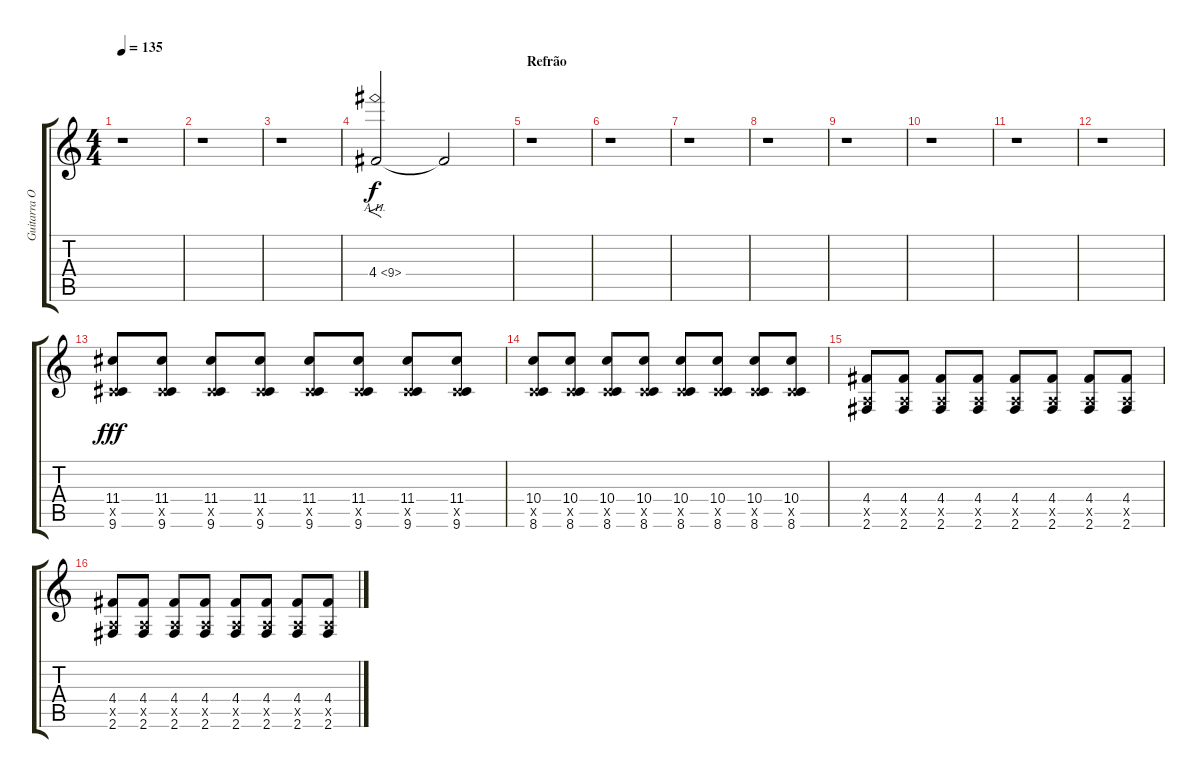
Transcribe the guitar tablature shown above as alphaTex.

\track ("Guitarra Overdriven | Lucas" "Guitarra O") {instrument overdrivenguitar}
\staff {score tabs}
\tuning (E4 B3 G3 D3 A2 E2) {hide}
\ts (4 4)
\tempo 135
\clef g2
\ks c
r.1{dy fff} |
r.1 |
r.1 |
4.4{ah 5}.2{f dy f} 4.4{t}.2 |
\section ("" "Refrão")
r.1 |
r.1 |
r.1 |
r.1 |
r.1 |
r.1 |
r.1 |
r.1 |
(11.4 4.5{x} 9.6).8{dy fff} (11.4 4.5{x} 9.6).8 (11.4 4.5{x} 9.6).8 (11.4 4.5{x} 9.6).8 (11.4 4.5{x} 9.6).8 (11.4 4.5{x} 9.6).8 (11.4 4.5{x} 9.6).8 (11.4 4.5{x} 9.6).8 |
(10.4 3.5{x} 8.6).8 (10.4 3.5{x} 8.6).8 (10.4 3.5{x} 8.6).8 (10.4 3.5{x} 8.6).8 (10.4 3.5{x} 8.6).8 (10.4 3.5{x} 8.6).8 (10.4 3.5{x} 8.6).8 (10.4 3.5{x} 8.6).8 |
(4.4 0.5{x} 2.6).8 (4.4 0.5{x} 2.6).8 (4.4 0.5{x} 2.6).8 (4.4 0.5{x} 2.6).8 (4.4 0.5{x} 2.6).8 (4.4 0.5{x} 2.6).8 (4.4 0.5{x} 2.6).8 (4.4 0.5{x} 2.6).8 |
(4.4 0.5{x} 2.6).8 (4.4 0.5{x} 2.6).8 (4.4 0.5{x} 2.6).8 (4.4 0.5{x} 2.6).8 (4.4 0.5{x} 2.6).8 (4.4 0.5{x} 2.6).8 (4.4 0.5{x} 2.6).8 (4.4 0.5{x} 2.6).8
